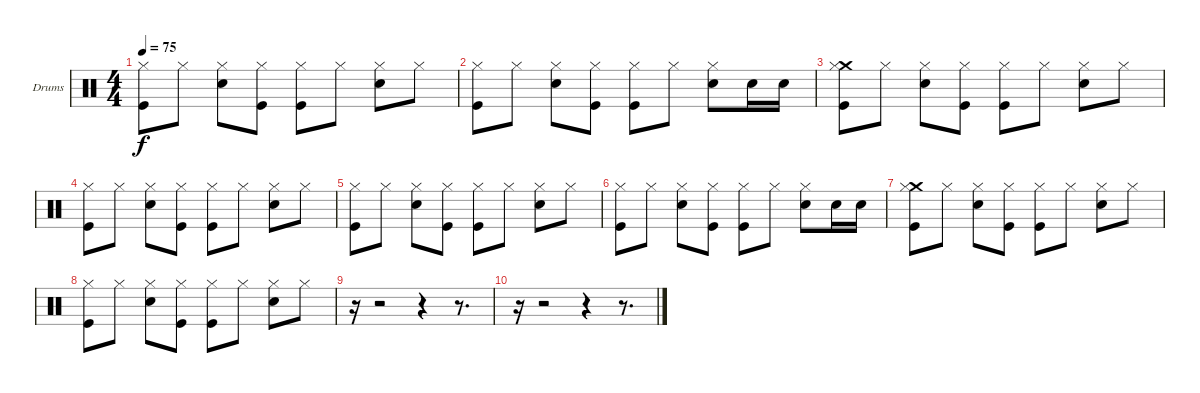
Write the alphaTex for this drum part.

\defaultSystemsLayout 4
\bracketExtendMode groupsimilarinstruments
\firstSystemTrackNameOrientation horizontal
\otherSystemsTrackNameOrientation horizontal
\track ("Drumkit" "Drums") {instrument percussion}
\staff {score}
\articulation defaults
\ts (4 4)
\tempo 75
\clef neutral
\ks c
("Hi-Hat (closed)" "Kick (hit)").8{dy f} "Hi-Hat (closed)".8 ("Hi-Hat (closed)" "Snare (hit) 2").8 ("Hi-Hat (closed)" "Kick (hit)").8 ("Hi-Hat (closed)" "Kick (hit)").8 "Hi-Hat (closed)".8 ("Hi-Hat (closed)" "Snare (hit) 2").8 "Hi-Hat (closed)".8 |
("Hi-Hat (closed)" "Kick (hit)").8 "Hi-Hat (closed)".8 ("Hi-Hat (closed)" "Snare (hit) 2").8 ("Hi-Hat (closed)" "Kick (hit)").8 ("Hi-Hat (closed)" "Kick (hit)").8 "Hi-Hat (closed)".8 ("Hi-Hat (closed)" "Snare (hit) 2").8 "Snare (hit) 2".16 "Snare (hit) 2".16 |
("Crash medium (hit)" "Hi-Hat (closed)" "Kick (hit)").8 "Hi-Hat (closed)".8 ("Hi-Hat (closed)" "Snare (hit) 2").8 ("Hi-Hat (closed)" "Kick (hit)").8 ("Hi-Hat (closed)" "Kick (hit)").8 "Hi-Hat (closed)".8 ("Hi-Hat (closed)" "Snare (hit) 2").8 "Hi-Hat (closed)".8 |
("Hi-Hat (closed)" "Kick (hit)").8 "Hi-Hat (closed)".8 ("Hi-Hat (closed)" "Snare (hit) 2").8 ("Hi-Hat (closed)" "Kick (hit)").8 ("Hi-Hat (closed)" "Kick (hit)").8 "Hi-Hat (closed)".8 ("Hi-Hat (closed)" "Snare (hit) 2").8 "Hi-Hat (closed)".8 |
("Hi-Hat (closed)" "Kick (hit)").8 "Hi-Hat (closed)".8 ("Hi-Hat (closed)" "Snare (hit) 2").8 ("Hi-Hat (closed)" "Kick (hit)").8 ("Hi-Hat (closed)" "Kick (hit)").8 "Hi-Hat (closed)".8 ("Hi-Hat (closed)" "Snare (hit) 2").8 "Hi-Hat (closed)".8 |
("Hi-Hat (closed)" "Kick (hit)").8 "Hi-Hat (closed)".8 ("Hi-Hat (closed)" "Snare (hit) 2").8 ("Hi-Hat (closed)" "Kick (hit)").8 ("Hi-Hat (closed)" "Kick (hit)").8 "Hi-Hat (closed)".8 ("Hi-Hat (closed)" "Snare (hit) 2").8 "Snare (hit) 2".16 "Snare (hit) 2".16 |
("Crash medium (hit)" "Hi-Hat (closed)" "Kick (hit)").8 "Hi-Hat (closed)".8 ("Hi-Hat (closed)" "Snare (hit) 2").8 ("Hi-Hat (closed)" "Kick (hit)").8 ("Hi-Hat (closed)" "Kick (hit)").8 "Hi-Hat (closed)".8 ("Hi-Hat (closed)" "Snare (hit) 2").8 "Hi-Hat (closed)".8 |
("Hi-Hat (closed)" "Kick (hit)").8 "Hi-Hat (closed)".8 ("Hi-Hat (closed)" "Snare (hit) 2").8 ("Hi-Hat (closed)" "Kick (hit)").8 ("Hi-Hat (closed)" "Kick (hit)").8 "Hi-Hat (closed)".8 ("Hi-Hat (closed)" "Snare (hit) 2").8 "Hi-Hat (closed)".8 |
r.16 r.2 r.4 r.8{d} |
r.16 r.2 r.4 r.8{d}
